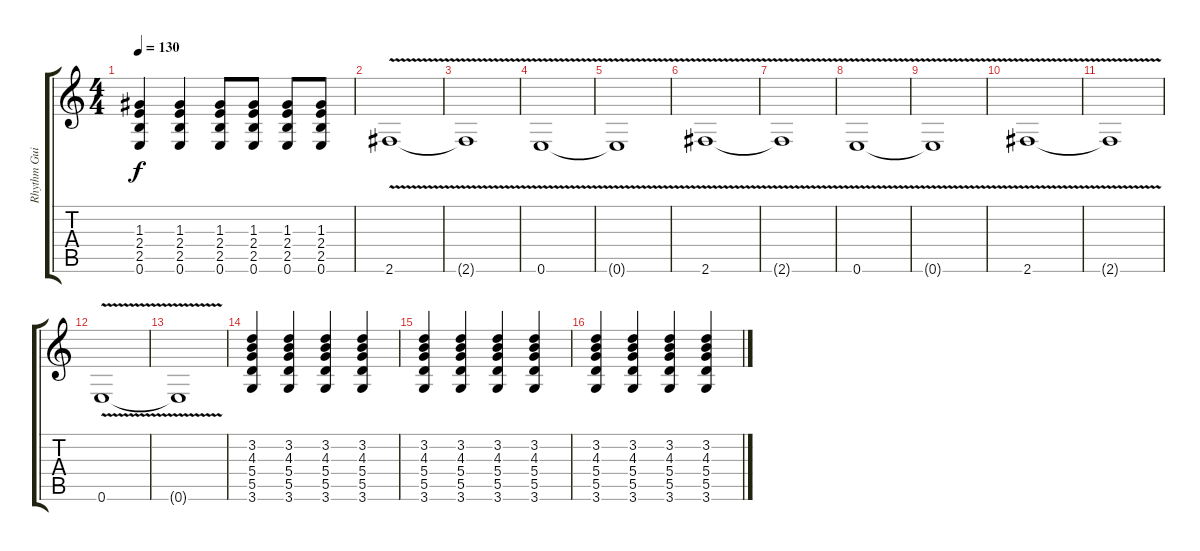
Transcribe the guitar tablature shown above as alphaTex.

\track ("Rhythm Guitar" "Rhythm Gui") {instrument distortionguitar}
\staff {score tabs}
\tuning (E4 B3 G3 D3 A2 E2) {hide}
\ts (4 4)
\tempo 130
\clef g2
\ks c
(1.3{t} 2.4{t} 2.5{t} 0.6{t}).4{dy f} (1.3 2.4 2.5 0.6).4 (1.3 2.4 2.5 0.6).8 (1.3 2.4 2.5 0.6).8 (1.3 2.4 2.5 0.6).8 (1.3 2.4 2.5 0.6).8 |
2.6{v}.1 |
2.6{t}.1 |
0.6{v}.1 |
0.6{t}.1 |
2.6{v}.1 |
2.6{t}.1 |
0.6{v}.1 |
0.6{t}.1 |
2.6{v}.1 |
2.6{t}.1 |
0.6{v}.1 |
0.6{t}.1 |
(3.2 4.3 5.4 5.5 3.6).4 (3.2 4.3 5.4 5.5 3.6).4 (3.2 4.3 5.4 5.5 3.6).4 (3.2 4.3 5.4 5.5 3.6).4 |
(3.2 4.3 5.4 5.5 3.6).4 (3.2 4.3 5.4 5.5 3.6).4 (3.2 4.3 5.4 5.5 3.6).4 (3.2 4.3 5.4 5.5 3.6).4 |
(3.2 4.3 5.4 5.5 3.6).4 (3.2 4.3 5.4 5.5 3.6).4 (3.2 4.3 5.4 5.5 3.6).4 (3.2 4.3 5.4 5.5 3.6).4
